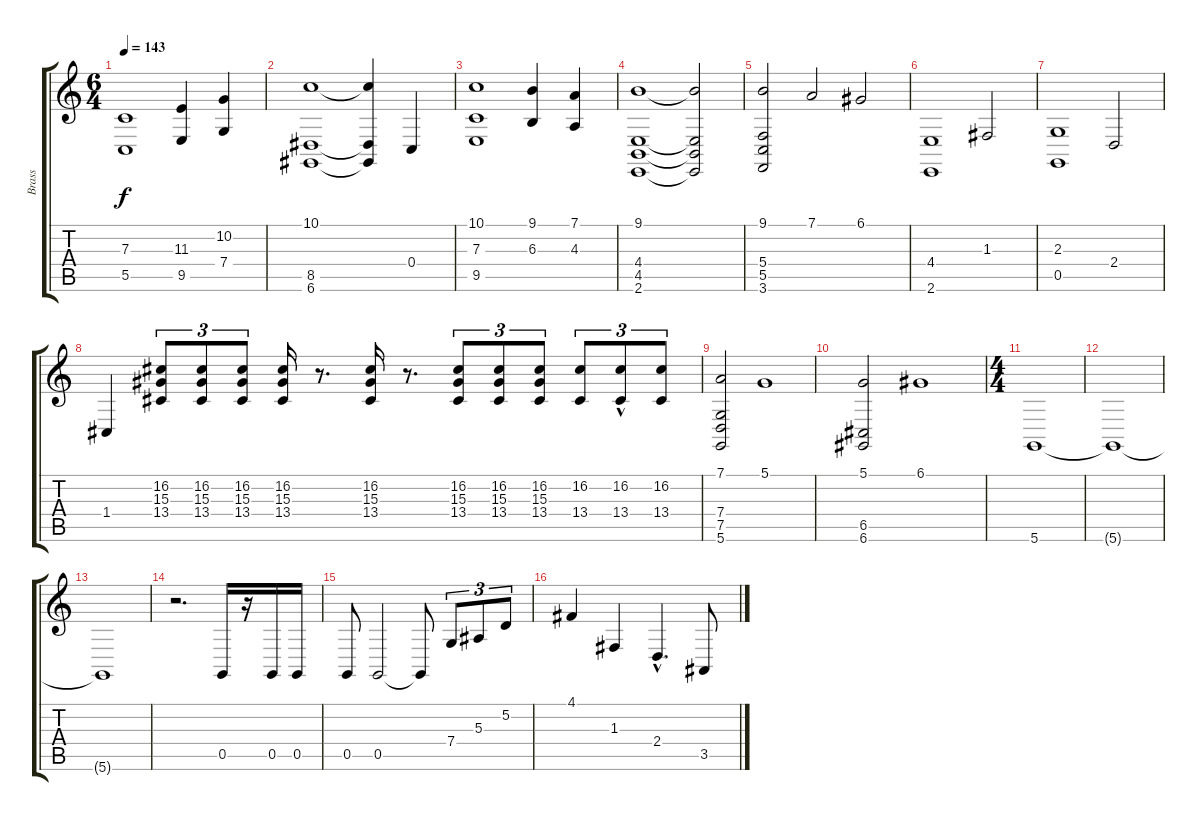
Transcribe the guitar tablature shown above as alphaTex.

\track ("Brass" "Brass") {instrument brasssection}
\staff {score tabs}
\tuning (D4 A3 F3 C3 G2 D2) {hide}
\ts (6 4)
\tempo 143
\clef g2
\ks c
(7.3 5.5).1{dy f instrument brasssection} (11.3 9.5).4 (10.2 7.4).4 |
(10.1 8.5 6.6).1 (10.1{t} 8.5{t} 6.6{t}).4 0.4.4 |
(10.1 7.3 9.5).1 (9.1 6.3).4 (7.1 4.3).4 |
(9.1 4.4 4.5 2.6).1 (9.1{t} 4.4{t} 4.5{t} 2.6{t}).2 |
(9.1 5.4 5.5 3.6).2 7.1.2 6.1.2 |
(4.4 2.6).1 1.3.2 |
(2.3 0.5).1 2.4.2 |
1.4.4 (16.2 15.3 13.4).8{tu (3 2)} (16.2 15.3 13.4).8{tu (3 2)} (16.2 15.3 13.4).8{tu (3 2)} (16.2 15.3 13.4).16 r.8{d} (16.2 15.3 13.4).16 r.8{d} (16.2 15.3 13.4).8{tu (3 2)} (16.2 15.3 13.4).8{tu (3 2)} (16.2 15.3 13.4).8{tu (3 2)} (16.2 13.4).8{tu (3 2)} (16.2 13.4{hac}).8{tu (3 2)} (16.2 13.4).8{tu (3 2)} |
(7.1 7.4 7.5 5.6).2 5.1.1 |
(5.1 6.5 6.6).2 6.1.1 |
\ts (4 4)
5.6.1 |
5.6{t}.1 |
5.6{t}.1 |
r.2{d} 0.5.16 r.16 0.5.16 0.5.16 |
0.5.8 0.5.2 0.5{t}.8 7.4.8{tu (3 2)} 5.3.8{tu (3 2)} 5.2.8{tu (3 2)} |
4.1.4 1.3.4 2.4{hac}.4{d} 3.5.8
